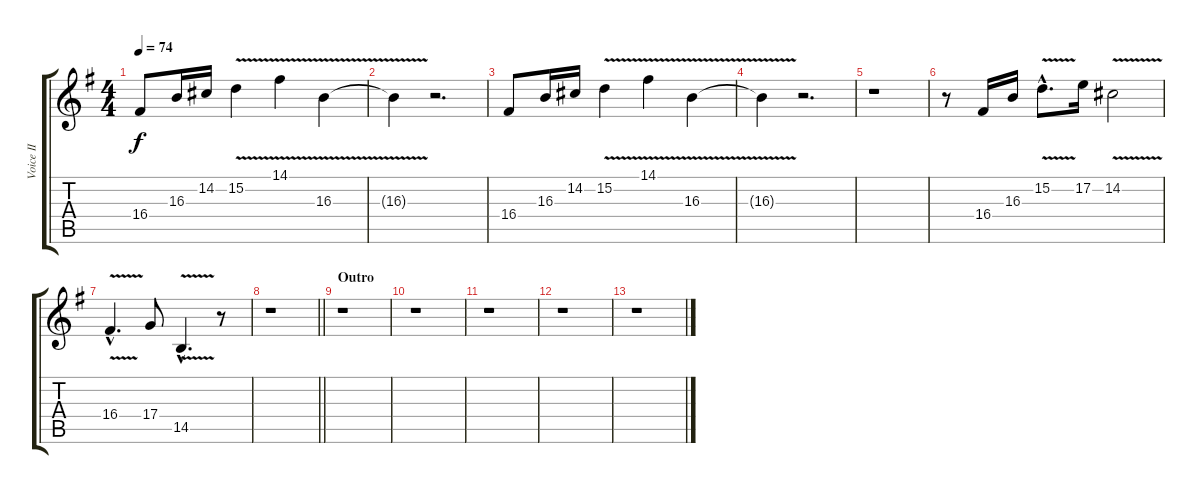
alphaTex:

\track ("Voice II" "Voice II") {instrument choiraahs}
\staff {score tabs}
\tuning (E4 B3 G3 D3 A2 E2) {hide}
\ts (4 4)
\tempo 74
\clef g2
\ks eminor
16.4.8{dy f} 16.3.16 14.2.16 15.2{v}.4 14.1{v}.4 16.3{v}.4 |
16.3{t}.4 r.2{d} |
16.4.8 16.3.16 14.2.16 15.2{v}.4 14.1{v}.4 16.3{v}.4 |
16.3{t}.4 r.2{d} |
r.1 |
r.8 16.4.16 16.3.16 15.2{v hac}.8{d} 17.2.16 14.2{v}.2 |
16.4{v hac}.4{d} 17.4.8 14.5{v hac}.4{d} r.8 |
\barLineRight lightlight
r.1 |
\section ("" "Outro")
r.1 |
r.1 |
r.1 |
r.1 |
r.1
